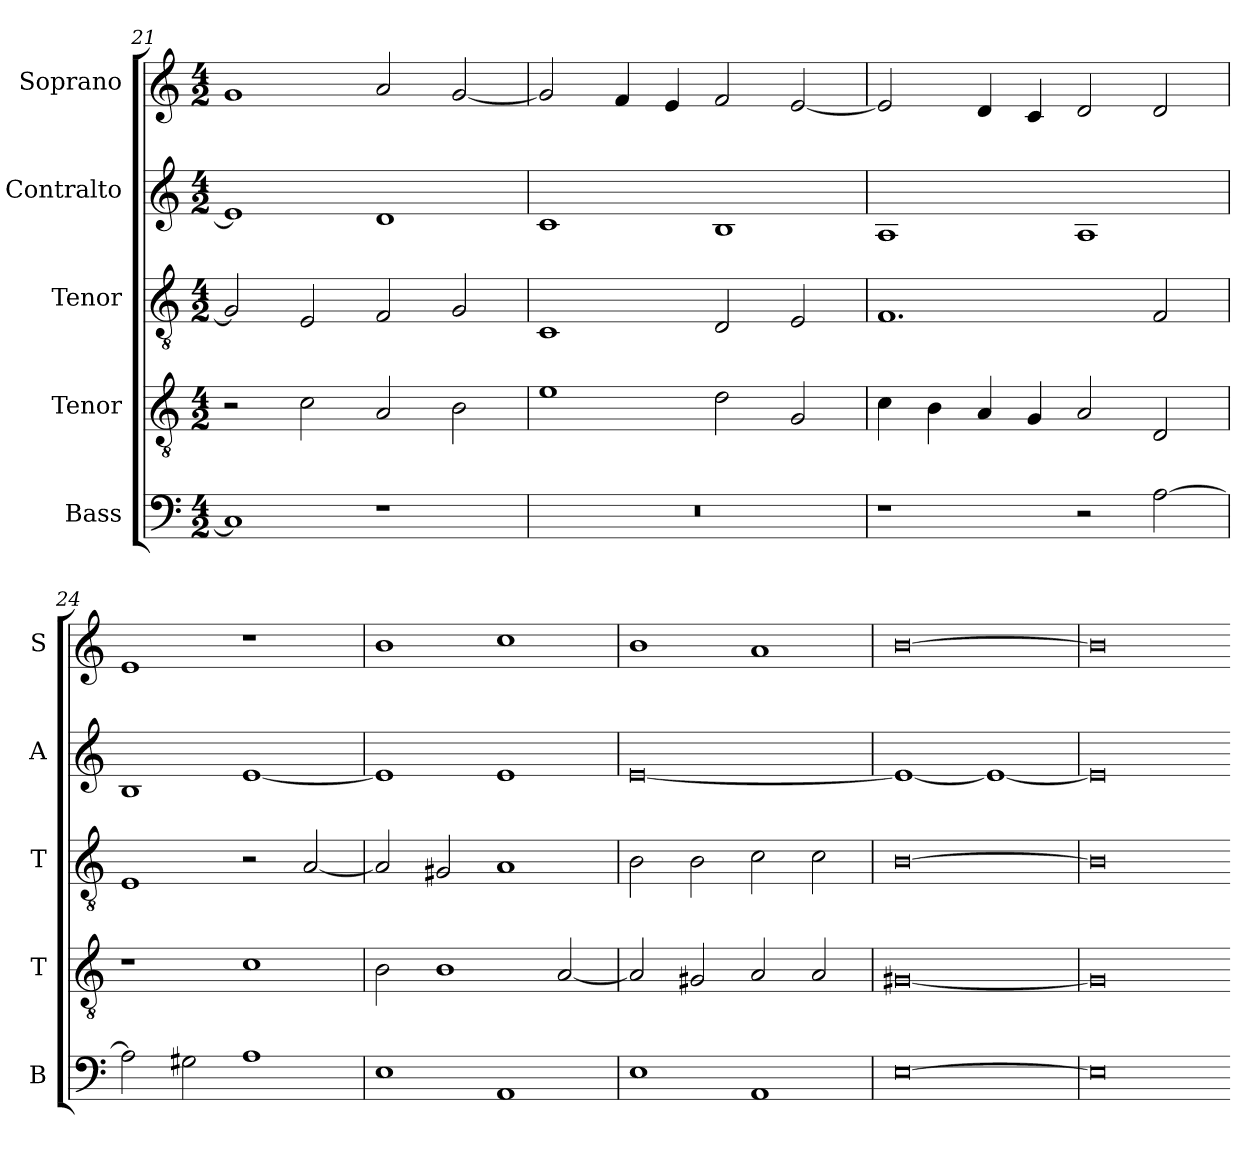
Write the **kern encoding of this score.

**kern	**kern	**kern	**kern	**kern
*part5	*part4	*part3	*part2	*part1
*staff5	*staff4	*staff3	*staff2	*staff1
*I"Bass	*I"Tenor	*I"Tenor	*I"Contralto	*I"Soprano
*I'B	*I'T	*I'T	*I'A	*I'S
*clefF4	*clefGv2	*clefGv2	*clefG2	*clefG2
*k[]	*k[]	*k[]	*k[]	*k[]
*E:phr	*E:phr	*E:phr	*E:phr	*E:phr
*M4/2	*M4/2	*M4/2	*M4/2	*M4/2
=21	=21	=21	=21	=21
1C]	2r	2G]	1e]	1g
.	2c	2E	.	.
1r	2A	2F	1d	2a
.	2B	2G	.	[2g
=22	=22	=22	=22	=22
0r	1e	1C	1c	2g]
.	.	.	.	4f
.	.	.	.	4e
.	2d	2D	1B	2f
.	2G	2E	.	[2e
=23	=23	=23	=23	=23
1r	4c	1.F	1A	2e]
.	4B	.	.	.
.	4A	.	.	4d
.	4G	.	.	4c
2r	2A	.	1A	2d
[2A	2D	2F	.	2d
=24	=24	=24	=24	=24
2A]	1r	1E	1B	1e
2G#X	.	.	.	.
1A	1c	2r	[1e	1r
.	.	[2A	.	.
=25	=25	=25	=25	=25
1E	2B	2A]	1e]	1b
.	1B	2G#X	.	.
1AA	.	1A	1e	1cc
.	[2A	.	.	.
=26	=26	=26	=26	=26
1E	2A]	2B	[0e	1b
.	2G#X	2B	.	.
1AA	2A	2c	.	1a
.	2A	2c	.	.
=27	=27	=27	=27	=27
[0E	[0G#X	[0B	1e_	[0b
.	.	.	1e_	.
=28	=28	=28	=28	=28
0E]	0G#]	0B]	0e]	0b]
=-	=-	=-	=-	=-
*-	*-	*-	*-	*-
